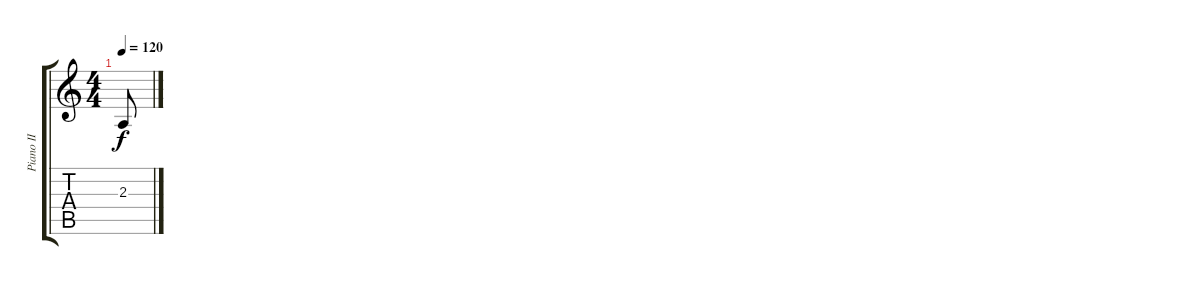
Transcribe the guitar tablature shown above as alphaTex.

\track ("Piano II" "Piano II") {instrument acousticgrandpiano}
\staff {score tabs}
\tuning (E4 B3 G3 D3 A2 E2) {hide}
\ts (4 4)
\tempo 120
\clef g2
\ks c
2.3{t}.8{dy f}
